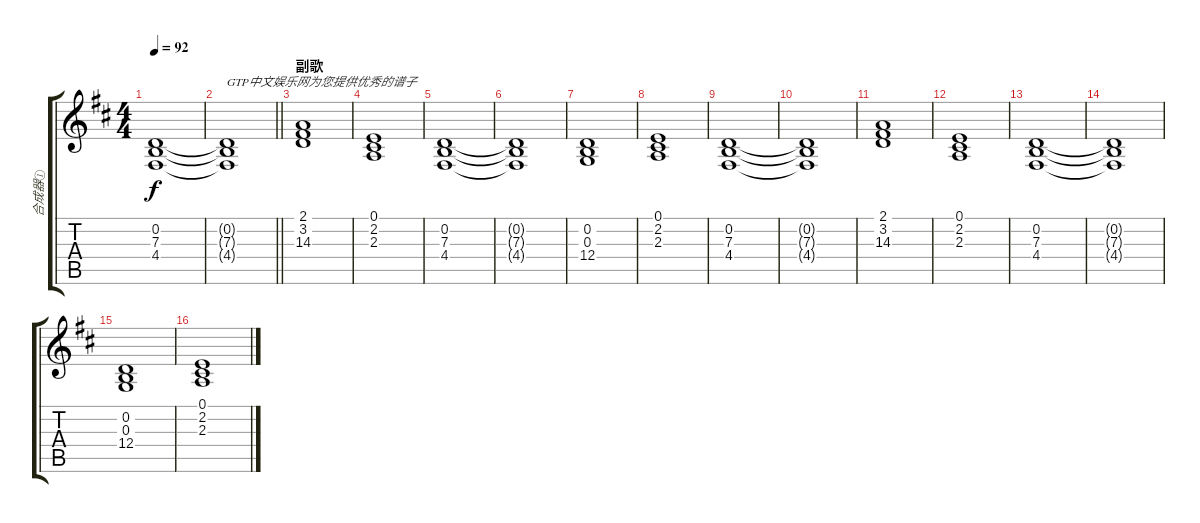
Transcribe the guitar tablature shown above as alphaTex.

\track ("合成器①" "合成器①") {instrument synthvoice}
\staff {score tabs}
\tuning (E4 B3 G3 D3 A2 E2) {hide}
\ts (4 4)
\tempo 92
\clef g2
\ks d
(0.2 7.3 4.4).1{dy f} |
\barLineRight lightlight
(0.2{t} 7.3{t} 4.4{t}).1{txt "GTP中文娱乐网为您提供优秀的谱子"} |
\section ("" "副歌")
(2.1 3.2 14.3).1 |
(0.1 2.2 2.3).1 |
(0.2 7.3 4.4).1 |
(0.2{t} 7.3{t} 4.4{t}).1 |
(0.2 0.3 12.4).1 |
(0.1 2.2 2.3).1 |
(0.2 7.3 4.4).1 |
(0.2{t} 7.3{t} 4.4{t}).1 |
(2.1 3.2 14.3).1 |
(0.1 2.2 2.3).1 |
(0.2 7.3 4.4).1 |
(0.2{t} 7.3{t} 4.4{t}).1 |
(0.2 0.3 12.4).1 |
(0.1 2.2 2.3).1
